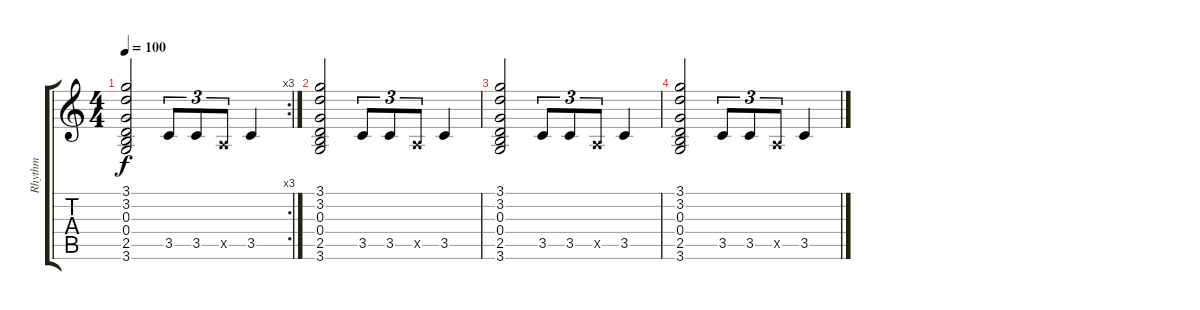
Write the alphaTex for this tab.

\track ("Rhythm" "Rhythm") {instrument electricguitarclean}
\staff {score tabs}
\tuning (E4 B3 G3 D3 A2 E2) {hide}
\rc 3
\ts (4 4)
\tempo 100
\clef g2
\ks c
(3.1 3.2 0.3 0.4 2.5 3.6).2{dy f} 3.5.8{tu (3 2)} 3.5.8{tu (3 2)} 0.5{x}.8{tu (3 2)} 3.5.4 |
(3.1 3.2 0.3 0.4 2.5 3.6).2 3.5.8{tu (3 2)} 3.5.8{tu (3 2)} 0.5{x}.8{tu (3 2)} 3.5.4 |
(3.1 3.2 0.3 0.4 2.5 3.6).2 3.5.8{tu (3 2)} 3.5.8{tu (3 2)} 0.5{x}.8{tu (3 2)} 3.5.4 |
(3.1 3.2 0.3 0.4 2.5 3.6).2 3.5.8{tu (3 2)} 3.5.8{tu (3 2)} 0.5{x}.8{tu (3 2)} 3.5.4
